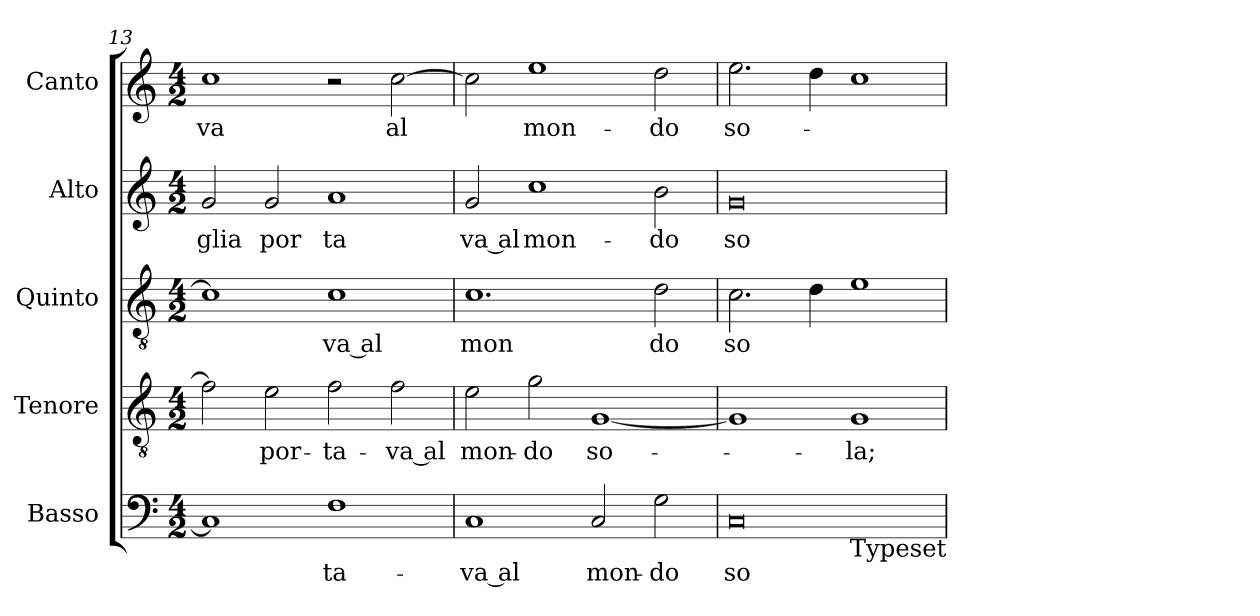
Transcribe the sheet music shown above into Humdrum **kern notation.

**kern	**text	**kern	**text	**kern	**text	**kern	**text	**kern	**text
*part5	*part5	*part4	*part4	*part3	*part3	*part2	*part2	*part1	*part1
*staff5	*staff5	*staff4	*staff4	*staff3	*staff3	*staff2	*staff2	*staff1	*staff1
*I"Basso	*	*I"Tenore	*	*I"Quinto	*	*I"Alto	*	*I"Canto	*
*I'Basso	*	*I'Tenore	*	*I'Quinto	*	*I'Alto	*	*I'Canto	*
*clefF4	*	*clefGv2	*	*clefGv2	*	*clefG2	*	*clefG2	*
*M4/2	*	*M4/2	*	*M4/2	*	*M4/2	*	*M4/2	*
=13	=13	=13	=13	=13	=13	=13	=13	=13	=13
!	!	!	!	!	!	!	!LO:LY:b:cj	!	!LO:LY:b:cj
1C]	.	2f\]	.	1c]	.	2g/	glia	1cc	-va
!	!	!	!LO:LY:b:cj	!	!	!	!LO:LY:b:cj	!	!
.	.	2e\	por-	.	.	2g/	por	.	.
!	!LO:LY:b:cj	!	!LO:LY:b:cj	!	!LO:LY:b:rj	!	!LO:LY:b:cj	!	!
1F	-ta-	2f\	-ta-	1c	va al	1a	ta	2r	.
!	!	!	!LO:LY:b:rj	!	!	!	!	!	!LO:LY:b:cj
.	.	2f\	-va al	.	.	.	.	[<2cc\	al
!!LO:LB:g=z
=14	=14	=14	=14	=14	=14	=14	=14	=14	=14
!	!LO:LY:b:rj	!	!LO:LY:b:cj	!	!LO:LY:b:cj	!	!LO:LY:b:rj	!	!
1C	-va al	2e\	mon-	1.c)	mon	(<2g/	va al	2cc\]	.
!	!	!	!LO:LY:b:cj	!	!	!	!LO:LY:b:cj	!	!LO:LY:b:cj
.	.	2g\	-do	.	.	1cc	mon-	1ee	mon-
!	!LO:LY:b:cj	!	!LO:LY:b:cj	!	!	!	!	!	!
2C/	mon-	[<1G	so-	.	.	.	.	.	.
!	!LO:LY:b:cj	!	!	!	!LO:LY:b:cj	!	!LO:LY:b:cj	!	!LO:LY:b:cj
2G\	-do	.	.	2d\	do	2b\	-do	2dd\	-do
=15	=15	=15	=15	=15	=15	=15	=15	=15	=15
!	!LO:LY:b:cj	!	!	!	!LO:LY:b:cj	!	!LO:LY:b:cj	!	!LO:LY:b:cj
0C	so-	1G]	.	2.c\	so	0g	so-	2.ee\	so-
.	.	.	.	4d\	.	.	.	4dd\	.
!	!	!	!LO:LY:b:cj	!	!	!	!	!	!
.	.	1G	-la;	1e	.	.	.	1cc	.
!LO:TX:b:t=Typeset	!	!	!	!	!	!	!	!	!
=	=	=	=	=	=	=	=	=	=
*-	*-	*-	*-	*-	*-	*-	*-	*-	*-
